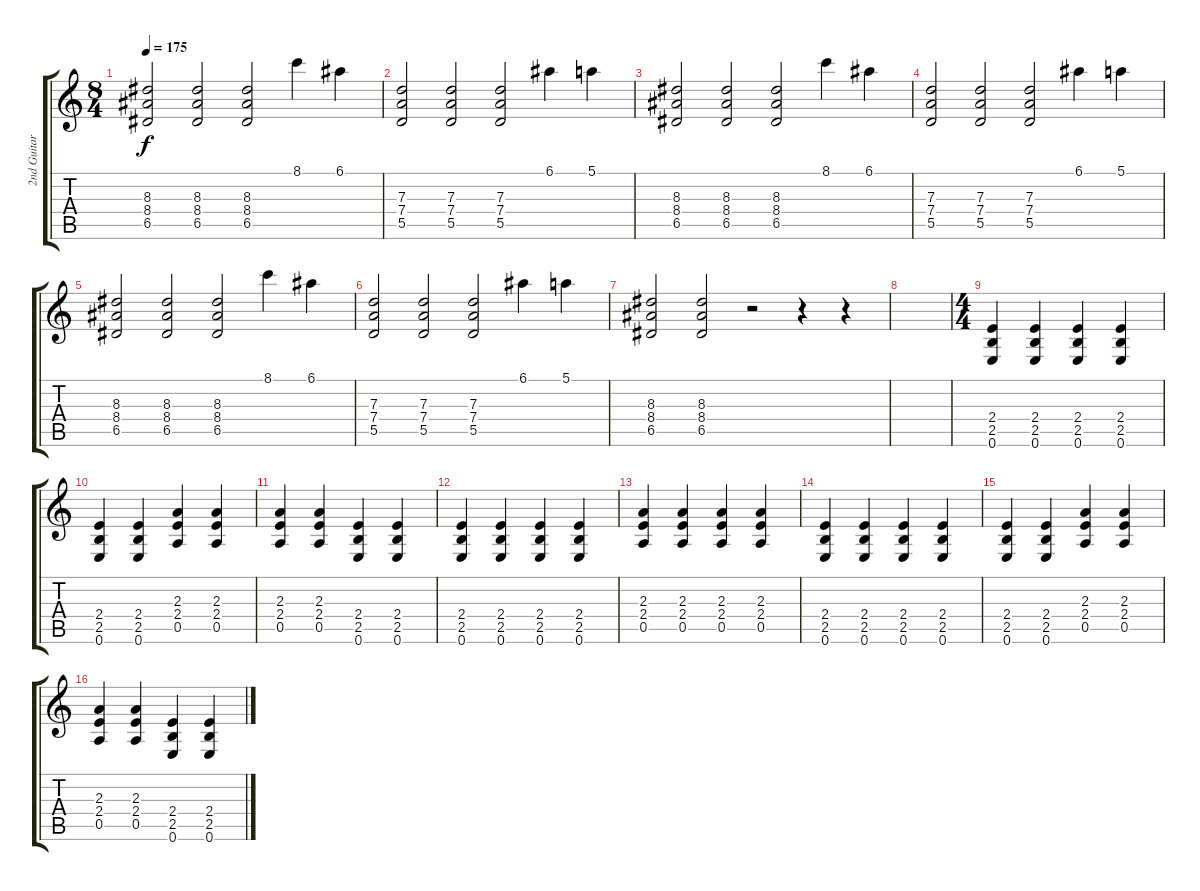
\track ("2nd Guitar" "2nd Guitar") {instrument acousticguitarsteel}
\staff {score tabs}
\tuning (E4 B3 G3 D3 A2 E2) {hide}
\ts (8 4)
\tempo 175
\clef g2
\ks c
(8.3 8.4 6.5).2{dy f} (8.3 8.4 6.5).2 (8.3 8.4 6.5).2 8.1.4 6.1.4 |
(7.3 7.4 5.5).2 (7.3 7.4 5.5).2 (7.3 7.4 5.5).2 6.1.4 5.1.4 |
(8.3 8.4 6.5).2 (8.3 8.4 6.5).2 (8.3 8.4 6.5).2 8.1.4 6.1.4 |
(7.3 7.4 5.5).2 (7.3 7.4 5.5).2 (7.3 7.4 5.5).2 6.1.4 5.1.4 |
(8.3 8.4 6.5).2 (8.3 8.4 6.5).2 (8.3 8.4 6.5).2 8.1.4 6.1.4 |
(7.3 7.4 5.5).2 (7.3 7.4 5.5).2 (7.3 7.4 5.5).2 6.1.4 5.1.4 |
(8.3 8.4 6.5).2 (8.3 8.4 6.5).2 r.2 r.4 r.4 |
|
\ts (4 4)
(2.4 2.5 0.6).4{instrument acousticguitarsteel} (2.4 2.5 0.6).4 (2.4 2.5 0.6).4 (2.4 2.5 0.6).4 |
(2.4 2.5 0.6).4 (2.4 2.5 0.6).4 (2.3 2.4 0.5).4 (2.3 2.4 0.5).4 |
(2.3 2.4 0.5).4 (2.3 2.4 0.5).4 (2.4 2.5 0.6).4 (2.4 2.5 0.6).4 |
(2.4 2.5 0.6).4 (2.4 2.5 0.6).4 (2.4 2.5 0.6).4 (2.4 2.5 0.6).4 |
(2.3 2.4 0.5).4 (2.3 2.4 0.5).4 (2.3 2.4 0.5).4 (2.3 2.4 0.5).4 |
(2.4 2.5 0.6).4 (2.4 2.5 0.6).4 (2.4 2.5 0.6).4 (2.4 2.5 0.6).4 |
(2.4 2.5 0.6).4 (2.4 2.5 0.6).4 (2.3 2.4 0.5).4 (2.3 2.4 0.5).4 |
(2.3 2.4 0.5).4 (2.3 2.4 0.5).4 (2.4 2.5 0.6).4 (2.4 2.5 0.6).4
